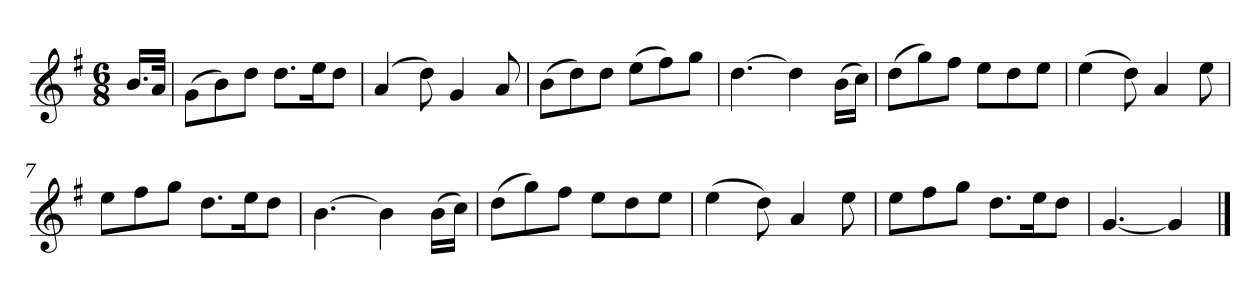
**kern
*part1
*staff1
*k[f#]
*M6/8
*MM60
=
16.bLL
32aJJk
=1
(8gL
8b)
8ddJ
8.ddL
16eeK
8ddJ
=2
(4a
8dd)
4g
8a
=3
(8bL
8dd)
8ddJ
(8eeL
8ff#)
8ggJ
=4
[4.dd
4dd]
(16bLL
16ccJJ)
=5
(8ddL
8gg)
8ff#J
8eeL
8dd
8eeJ
=6
(4ee
8dd)
4a
8ee
=7
8eeL
8ff#
8ggJ
8.ddL
16eeK
8ddJ
=8
[4.b
4b]
(16bLL
16ccJJ)
=9
(8ddL
8gg)
8ff#J
8eeL
8dd
8eeJ
=10
(4ee
8dd)
4a
8ee
=11
8eeL
8ff#
8ggJ
8.ddL
16eeK
8ddJ
=12
[4.g
4g]
==
*-
